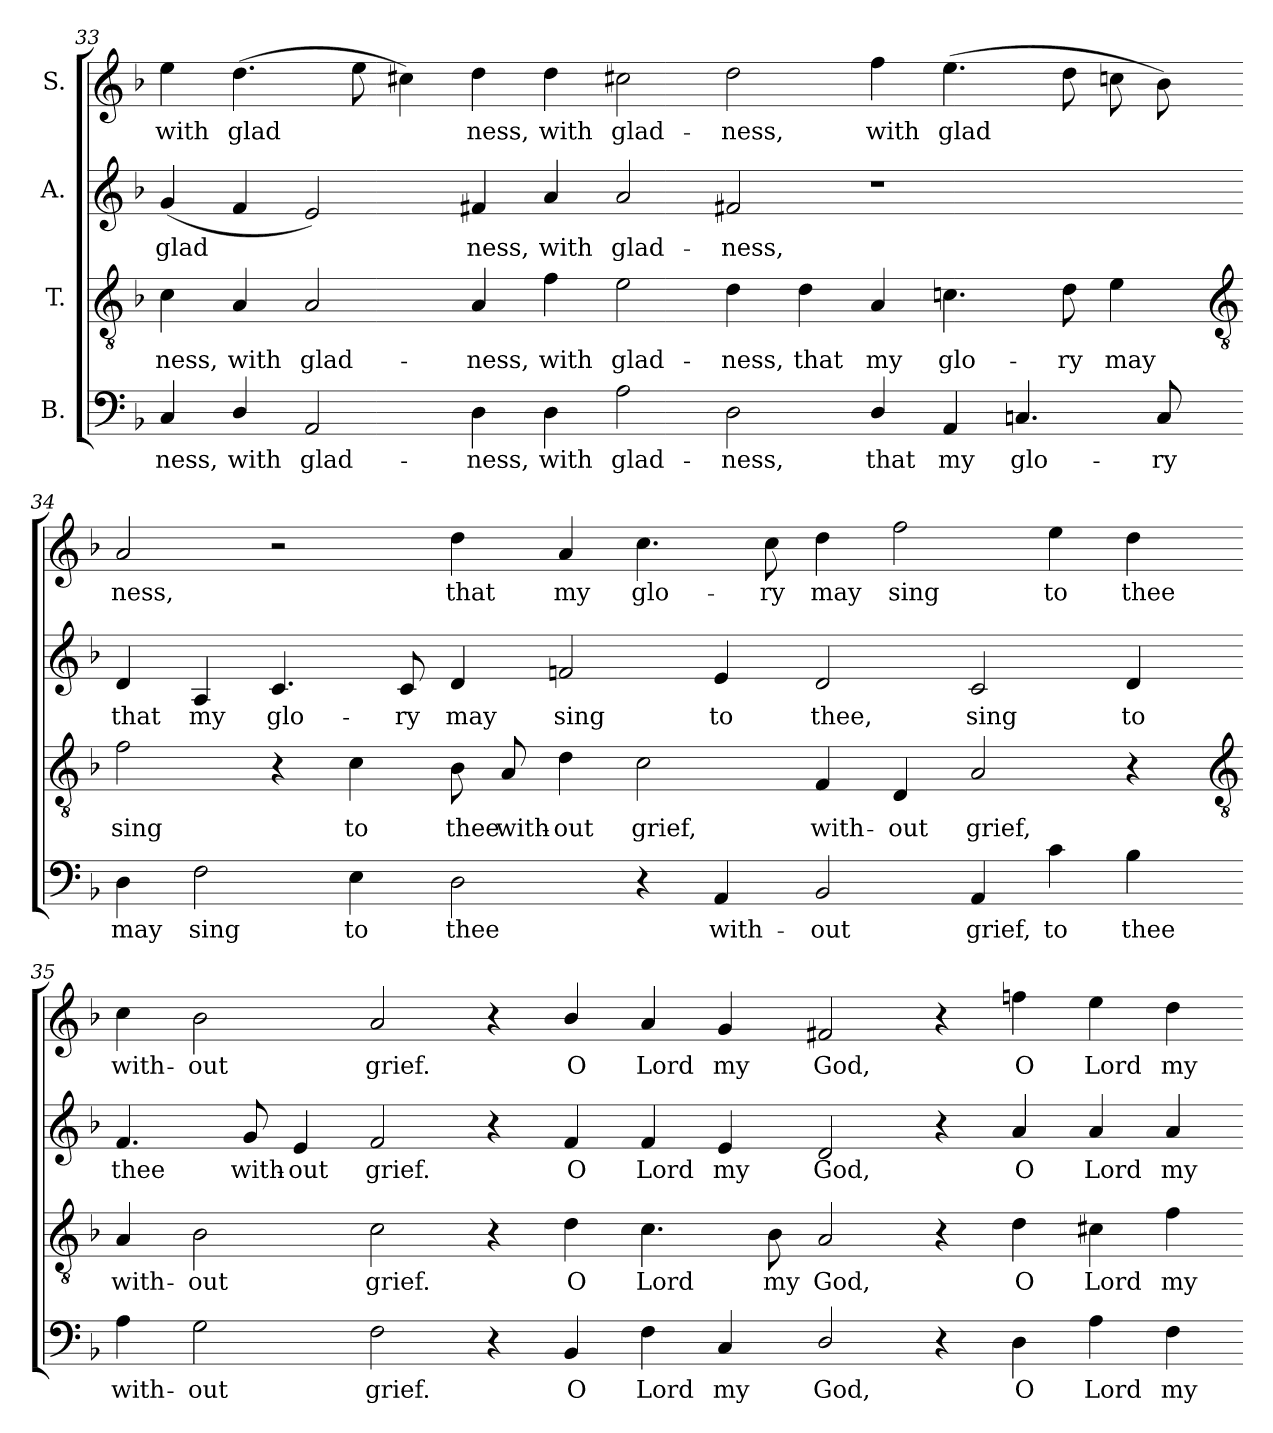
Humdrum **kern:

**kern	**text	**kern	**text	**kern	**text	**kern	**text
*part4	*part4	*part3	*part3	*part2	*part2	*part1	*part1
*staff4	*staff4	*staff3	*staff3	*staff2	*staff2	*staff1	*staff1
*I"B.	*	*I"T.	*	*I"A.	*	*I"S.	*
!!LO:LB:g=z
*clefF4	*	*clefGv2	*	*clefG2	*	*clefG2	*
*k[b-]	*	*k[b-]	*	*k[b-]	*	*k[b-]	*
*F:	*	*F:	*	*F:	*	*F:	*
=33	=33	=33	=33	=33	=33	=33	=33
!	!LO:LY:b	!	!LO:LY:b	!	!LO:LY:b	!	!LO:LY:b
4C	-ness,	4c	-ness,	(<4g	glad	4ee	with
!	!LO:LY:b	!	!LO:LY:b	!	!	!	!LO:LY:b
4D/	with	4A	with	4f	.	(>4.dd	glad
!	!LO:LY:b	!	!LO:LY:b	!	!	!	!
2AA	glad-	2A	glad-	2e)	.	.	.
.	.	.	.	.	.	8ee	.
.	.	.	.	.	.	4cc#X)	.
!	!LO:LY:b	!	!LO:LY:b	!	!LO:LY:b	!	!LO:LY:b
4D	-ness,	4A	-ness,	4f#X	ness,	4dd	ness,
!	!LO:LY:b	!	!LO:LY:b	!	!LO:LY:b	!	!LO:LY:b
4D	with	4f	with	4a	with	4dd	with
!	!LO:LY:b	!	!LO:LY:b	!	!LO:LY:b	!	!LO:LY:b
2A	glad-	2e	glad-	2a	glad-	2cc#X	glad-
!	!LO:LY:b	!	!LO:LY:b	!	!LO:LY:b	!	!LO:LY:b
2D	-ness,	4d	-ness,	2f#X	-ness,	2dd	-ness,
!	!	!	!LO:LY:b	!	!	!	!
.	.	4d	that	.	.	.	.
!	!LO:LY:b	!	!LO:LY:b	!	!	!	!LO:LY:b
4D/	that	4A	my	1r	.	4ff	with
!	!LO:LY:b	!	!LO:LY:b	!	!	!	!LO:LY:b
4AA/	my	4.cn	glo-	.	.	(>4.ee	glad
!	!LO:LY:b	!	!	!	!	!	!
4.Cn	glo-	.	.	.	.	.	.
!	!	!	!LO:LY:b	!	!	!	!
.	.	8d	-ry	.	.	8dd	.
!	!	!	!LO:LY:b	!	!	!	!
.	.	4e	may	.	.	8ccn	.
!	!LO:LY:b	!	!	!	!	!	!
8C	-ry	.	.	.	.	8b-)	.
!!LO:LB:g=z
=34-	=34-	=34-	=34-	=34-	=34-	=34-	=34-
*	*	*clefGv2	*	*	*	*	*
!	!LO:LY:b	!	!LO:LY:b	!	!LO:LY:b	!	!LO:LY:b
4D	may	2f	sing	4d	that	2a	ness,
!	!LO:LY:b	!	!	!	!LO:LY:b	!	!
2F	sing	.	.	4A	my	.	.
!	!	!	!	!	!LO:LY:b	!	!
.	.	4r	.	4.c	glo-	2r	.
!	!LO:LY:b	!	!LO:LY:b	!	!	!	!
4E	to	4c	to	.	.	.	.
!	!	!	!	!	!LO:LY:b	!	!
.	.	.	.	8c	-ry	.	.
!	!LO:LY:b	!	!LO:LY:b	!	!LO:LY:b	!	!LO:LY:b
2D	thee	8B-	thee	4d	may	4dd	that
!	!	!	!LO:LY:b	!	!	!	!
.	.	8A	with-	.	.	.	.
!	!	!	!LO:LY:b	!	!LO:LY:b	!	!LO:LY:b
.	.	4d	-out	2f	sing	4a	my
!	!	!	!LO:LY:b	!	!	!	!LO:LY:b
4r	.	2c	grief,	.	.	4.cc	glo-
!	!LO:LY:b	!	!	!	!LO:LY:b	!	!
4AA	with-	.	.	4e	to	.	.
!	!	!	!	!	!	!	!LO:LY:b
.	.	.	.	.	.	8cc	-ry
!	!LO:LY:b	!	!LO:LY:b	!	!LO:LY:b	!	!LO:LY:b
2BB-	-out	4F	with-	2d	thee,	4dd	may
!	!	!	!LO:LY:b	!	!	!	!LO:LY:b
.	.	4D	-out	.	.	2ff	sing
!	!LO:LY:b	!	!LO:LY:b	!	!LO:LY:b	!	!
4AA	grief,	2A	grief,	2c	sing	.	.
!	!LO:LY:b	!	!	!	!	!	!LO:LY:b
4c	to	.	.	.	.	4ee	to
!	!LO:LY:b	!	!	!	!LO:LY:b	!	!LO:LY:b
4B-	thee	4r	.	4d	to	4dd	thee
!!LO:LB:g=z
=35-	=35-	=35-	=35-	=35-	=35-	=35-	=35-
*	*	*clefGv2	*	*	*	*	*
!	!LO:LY:b	!	!LO:LY:b	!	!LO:LY:b	!	!LO:LY:b
4A	with-	4A	with-	4.f	thee	4cc	with-
!	!LO:LY:b	!	!LO:LY:b	!	!	!	!LO:LY:b
2G	-out	2B-	-out	.	.	2b-	-out
!	!	!	!	!	!LO:LY:b	!	!
.	.	.	.	8g	with-	.	.
!	!	!	!	!	!LO:LY:b	!	!
.	.	.	.	4e	-out	.	.
!	!LO:LY:b	!	!LO:LY:b	!	!LO:LY:b	!	!LO:LY:b
2F	grief.	2c	grief.	2f	grief.	2a	grief.
4r	.	4r	.	4r	.	4r	.
!	!LO:LY:b	!	!LO:LY:b	!	!LO:LY:b	!	!LO:LY:b
4BB-	O	4d	O	4f	O	4b-/	O
!	!LO:LY:b	!	!LO:LY:b	!	!LO:LY:b	!	!LO:LY:b
4F	Lord	4.c	Lord	4f	Lord	4a	Lord
!	!LO:LY:b	!	!	!	!LO:LY:b	!	!LO:LY:b
4C	my	.	.	4e	my	4g	my
!	!	!	!LO:LY:b	!	!	!	!
.	.	8B-	my	.	.	.	.
!	!LO:LY:b	!	!LO:LY:b	!	!LO:LY:b	!	!LO:LY:b
2D/	God,	2A	God,	2d	God,	2f#X	God,
4r	.	4r	.	4r	.	4r	.
!	!LO:LY:b	!	!LO:LY:b	!	!LO:LY:b	!	!LO:LY:b
4D	O	4d	O	4a	O	4ffn	O
!	!LO:LY:b	!	!LO:LY:b	!	!LO:LY:b	!	!LO:LY:b
4A	Lord	4c#X	Lord	4a	Lord	4ee	Lord
!	!LO:LY:b	!	!LO:LY:b	!	!LO:LY:b	!	!LO:LY:b
4F	my	4f	my	4a	my	4dd	my
=-	=-	=-	=-	=-	=-	=-	=-
*-	*-	*-	*-	*-	*-	*-	*-
